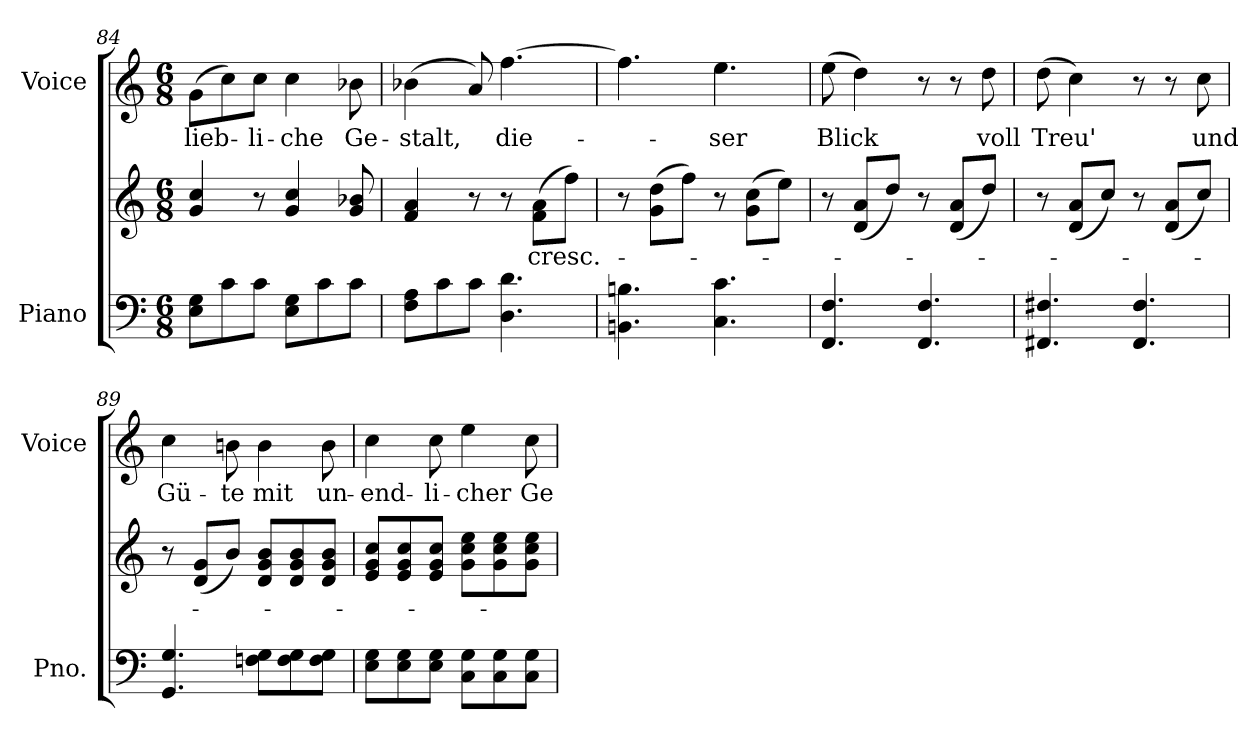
**kern	**kern	**text	**kern	**text
*part2	*part2	*part2	*part1	*part1
*staff3	*staff2	*staff2	*staff1	*staff1
*I"Piano	*	*	*I"Voice	*
*I'Pno.	*	*	*I'Voice	*
*clefF4	*clefG2	*	*clefG2	*
*k[]	*k[]	*	*k[]	*
*C:	*C:	*	*C:	*
*M6/8	*M6/8	*	*M6/8	*
=84	=84	=84	=84	=84
!	!	!	!	!LO:LY:b:color=#000000
8Ei\ 8GiL	4gi/ 4cci	.	(8gi\L	lieb-
8ci\	.	.	8cci\)	.
!	!	!	!	!LO:LY:b:color=#000000
8ci\J	8r	.	8cci\J	-li-
!	!	!	!	!LO:LY:b:color=#000000
8Ei\ 8GiL	4gi/ 4cci	.	4cci\	-che
8ci\	.	.	.	.
!	!	!	!	!LO:LY:b:color=#000000
8ci\J	8gi/ 8b-Xi	.	8b-Xi\	Ge-
=85	=85	=85	=85	=85
!	!	!	!	!LO:LY:b:color=#000000
8Fi\ 8AiL	4fi/ 4ai	.	(4b-Xi\	-stalt,
8ci\	.	.	.	.
8ci\J	8r	.	8ai/)	.
!	!	!	!	!LO:LY:b:color=#000000
4.Di\ 4.di	8r	.	[>4.ffi\	die-
!	!	!LO:LY:b:color=#000000	!	!
.	(8fi\ 8aiL	-cresc.-	.	.
.	8ffi\J)	.	.	.
=86	=86	=86	=86	=86
4.BBni\ 4.Bni	8r	.	4.ffi\]	.
.	(8gi\ 8ddiL	.	.	.
.	8ffi\J)	.	.	.
!	!	!	!	!LO:LY:b:color=#000000
4.Ci\ 4.ci	8r	.	4.eei\	-ser
.	(8gi\ 8cciL	.	.	.
.	8eei\J)	.	.	.
!!LO:LB:g=z
=87	=87	=87	=87	=87
!	!	!	!	!LO:LY:b:color=#000000
4.FFi/ 4.Fi	8r	.	(8eei\	Blick
.	(8di/ 8aiL	.	4ddi\)	.
.	8ddi/J)	.	.	.
4.FFi/ 4.Fi	8r	.	8r	.
.	(8di/ 8aiL	.	8r	.
!	!	!	!	!LO:LY:b:color=#000000
.	8ddi/J)	.	8ddi\	voll
=88	=88	=88	=88	=88
!	!	!	!	!LO:LY:b:color=#000000
4.FF#Xi/ 4.F#Xi	8r	.	(8ddi\	Treu'
.	(8di/ 8aiL	.	4cci\)	.
.	8cci/J)	.	.	.
4.FF#i/ 4.F#i	8r	.	8r	.
.	(8di/ 8aiL	.	8r	.
!	!	!	!	!LO:LY:b:color=#000000
.	8cci/J)	.	8cci\	und
=89	=89	=89	=89	=89
!	!	!	!	!LO:LY:b:color=#000000
4.GGi/ 4.Gi	8r	.	4cci\	Gü-
.	(8di/ 8giL	.	.	.
!	!	!	!	!LO:LY:b:color=#000000
.	8bi/J)	.	8bni\	-te
!	!	!	!	!LO:LY:b:color=#000000
8Fni\ 8GiL	8di/ 8gi 8biL	.	4bi\	mit
8Fi\ 8Gi	8di/ 8gi 8bi	.	.	.
!	!	!	!	!LO:LY:b:color=#000000
8Fi\ 8GiJ	8di/ 8gi 8biJ	.	8bi\	un-
=90	=90	=90	=90	=90
!	!	!	!	!LO:LY:b:color=#000000
8Ei\ 8GiL	8ei/ 8gi 8cciL	.	4cci\	-end-
8Ei\ 8Gi	8ei/ 8gi 8cci	.	.	.
!	!	!	!	!LO:LY:b:color=#000000
8Ei\ 8GiJ	8ei/ 8gi 8cciJ	.	8cci\	-li-
!	!	!	!	!LO:LY:b:color=#000000
8Ci\ 8GiL	8gi\ 8cci 8eeiL	.	4eei\	-cher
8Ci\ 8Gi	8gi\ 8cci 8eei	.	.	.
!	!	!	!	!LO:LY:b:color=#000000
8Ci\ 8GiJ	8gi\ 8cci 8eeiJ	.	8cci\	Ge-
=	=	=	=	=
*-	*-	*-	*-	*-
